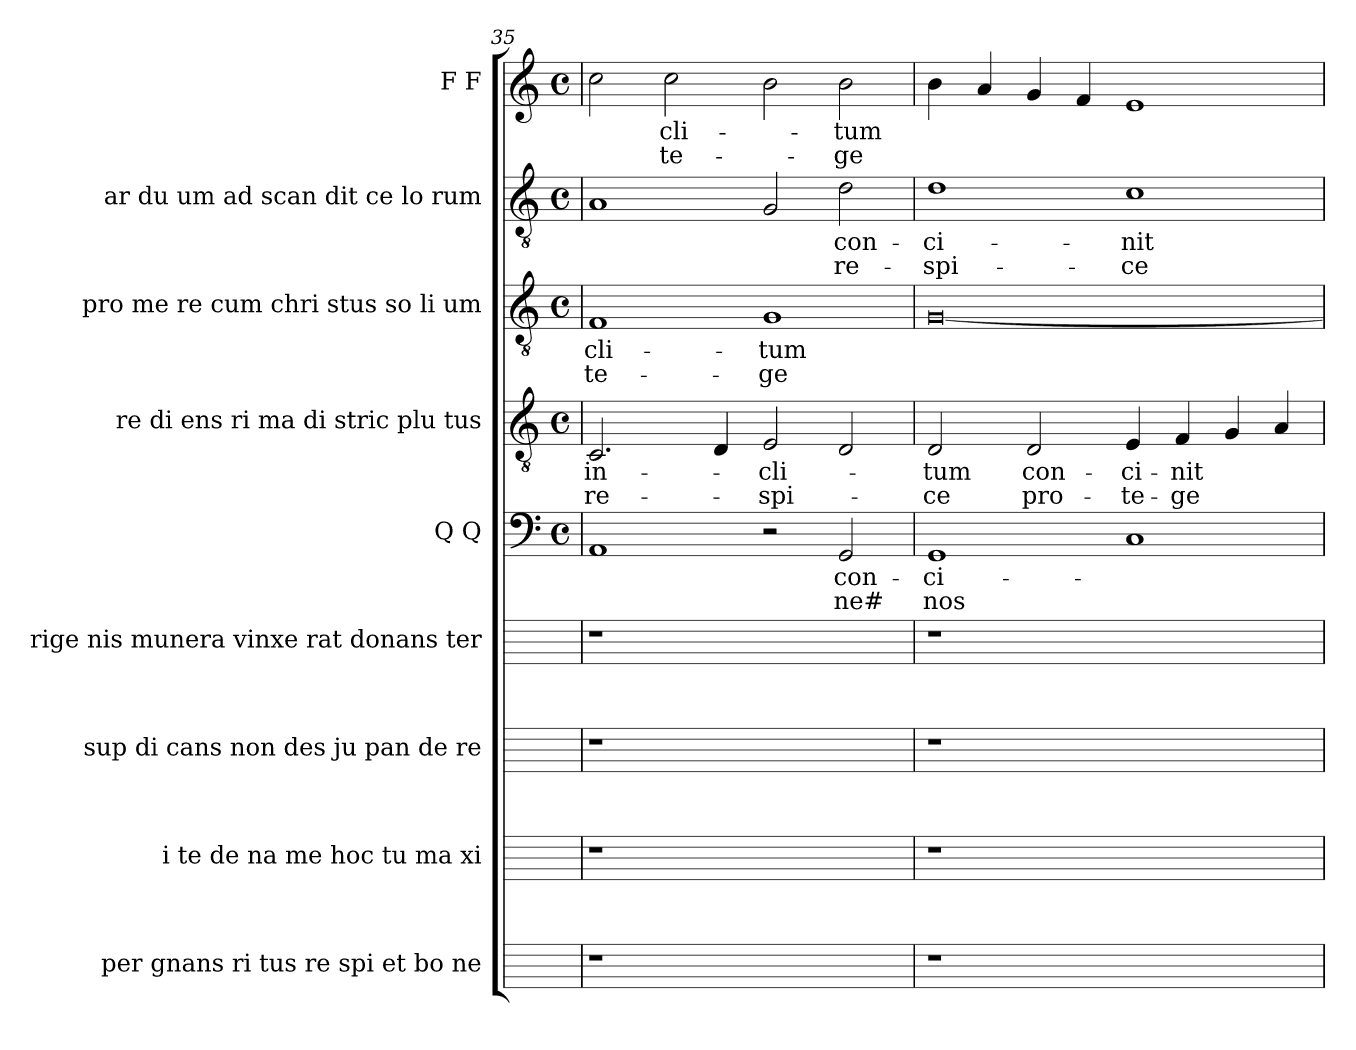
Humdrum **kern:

**kern	**kern	**kern	**kern	**kern	**text	**text	**kern	**text	**text	**kern	**text	**text	**kern	**text	**text	**kern	**text	**text
*part9	*part8	*part7	*part6	*part5	*part5	*part5	*part4	*part4	*part4	*part3	*part3	*part3	*part2	*part2	*part2	*part1	*part1	*part1
*staff9	*staff8	*staff7	*staff6	*staff5	*staff5	*staff5	*staff4	*staff4	*staff4	*staff3	*staff3	*staff3	*staff2	*staff2	*staff2	*staff1	*staff1	*staff1
*I"per  gnans  ri tus re  spi  et bo ne	*I"i  te de  na  me hoc tu  ma xi	*I"sup  di cans non des  ju  pan de re	*I"rige nis munera  vinxe rat donans ter	*I"Q  Q	*	*	*I"re di ens  ri ma di stric  plu  tus	*	*	*I"pro me re cum chri  stus so li um	*	*	*I"ar du um  ad  scan dit  ce lo rum	*	*	*I"F  F	*	*
*	*	*I'P	*	*	*	*	*	*	*	*I'Ch	*	*	*	*	*	*	*	*
*	*	*	*	*clefF4	*	*	*clefGv2	*	*	*clefGv2	*	*	*clefGv2	*	*	*clefG2	*	*
*	*	*	*	*M4/4	*	*	*M4/4	*	*	*M4/4	*	*	*M4/4	*	*	*M4/4	*	*
*	*	*	*	*met(c)	*	*	*met(c)	*	*	*met(c)	*	*	*met(c)	*	*	*met(c)	*	*
=35	=35	=35	=35	=35	=35!	=35!	=35	=35!	=35!	=35	=35!	=35!	=35	=35!	=35!	=35!	=35!	=35!
!	!	!	!	!	!	!	!	!LO:LY:b:cj	!LO:LY:b:cj	!	!LO:LY:b:cj	!LO:LY:b:cj	!	!	!	!	!	!
1r	1r	1r	1r	1AA	.	.	2.C/	in-	-re-	1F	-cli-	-te-	1A	.	.	2cc\	.	.
!	!	!	!	!	!	!	!	!	!	!	!	!	!	!	!	!	!LO:LY:b:cj	!LO:LY:b:cj
.	.	.	.	.	.	.	.	.	.	.	.	.	.	.	.	2cc\	-cli-	-te-
.	.	.	.	.	.	.	4D/	.	.	.	.	.	.	.	.	.	.	.
!	!	!	!	!	!	!	!	!LO:LY:b:cj	!LO:LY:b	!	!LO:LY:b	!LO:LY:b:cj	!	!	!	!	!	!
1ryy	1ryy	1ryy	1ryy	2r	.	.	2E/	-cli-	-spi-	1G	-tum	ge	2G/	.	.	2b\	.	.
!	!	!	!	!	!LO:LY:b:cj	!LO:LY:b:cj	!	!	!	!	!	!	!	!LO:LY:b:cj	!LO:LY:b:cj	!	!LO:LY:b	!LO:LY:b:cj
.	.	.	.	2GG/	con-	-ne#	2D/	.	.	.	.	.	2d\	con-	-re-	2b\	-tum	ge
!!LO:LB:g=z
=36	=36	=36	=36	=36	=36!	=36!	=36	=36!	=36!	=36	=36!	=36!	=36	=36!	=36!	=36!	=36!	=36!
!	!	!	!	!	!LO:LY:b:cj	!LO:LY:b:cj	!	!LO:LY:b:cj	!LO:LY:b:cj	!	!	!	!	!LO:LY:b:cj	!LO:LY:b:cj	!	!	!
1r	1r	1r	1r	1GG	ci-	-nos	2D/	-tum	ce	[<0G	.	.	1d	-ci-	-spi-	4b\	.	.
.	.	.	.	.	.	.	.	.	.	.	.	.	.	.	.	4a/	.	.
!	!	!	!	!	!	!	!	!LO:LY:b:cj	!LO:LY:b:cj	!	!	!	!	!	!	!	!	!
.	.	.	.	.	.	.	2D/	con-	-pro-	.	.	.	.	.	.	4g/	.	.
.	.	.	.	.	.	.	.	.	.	.	.	.	.	.	.	4f/	.	.
!	!	!	!	!	!	!	!	!LO:LY:b:cj	!LO:LY:b:cj	!	!	!	!	!LO:LY:b:cj	!LO:LY:b:cj	!	!	!
1ryy	1ryy	1ryy	1ryy	1C	.	.	4E/	-ci-	-te-	.	.	.	1c	-nit	ce	1e	.	.
!	!	!	!	!	!	!	!	!LO:LY:b	!LO:LY:b:cj	!	!	!	!	!	!	!	!	!
.	.	.	.	.	.	.	4F/	-nit	ge	.	.	.	.	.	.	.	.	.
.	.	.	.	.	.	.	4G/	.	.	.	.	.	.	.	.	.	.	.
.	.	.	.	.	.	.	4A/	.	.	.	.	.	.	.	.	.	.	.
=	=	=	=	=	=!	=!	=	=!	=!	=	=!	=!	=	=!	=!	=!	=!	=!
*-	*-	*-	*-	*-	*-	*-	*-	*-	*-	*-	*-	*-	*-	*-	*-	*-	*-	*-
